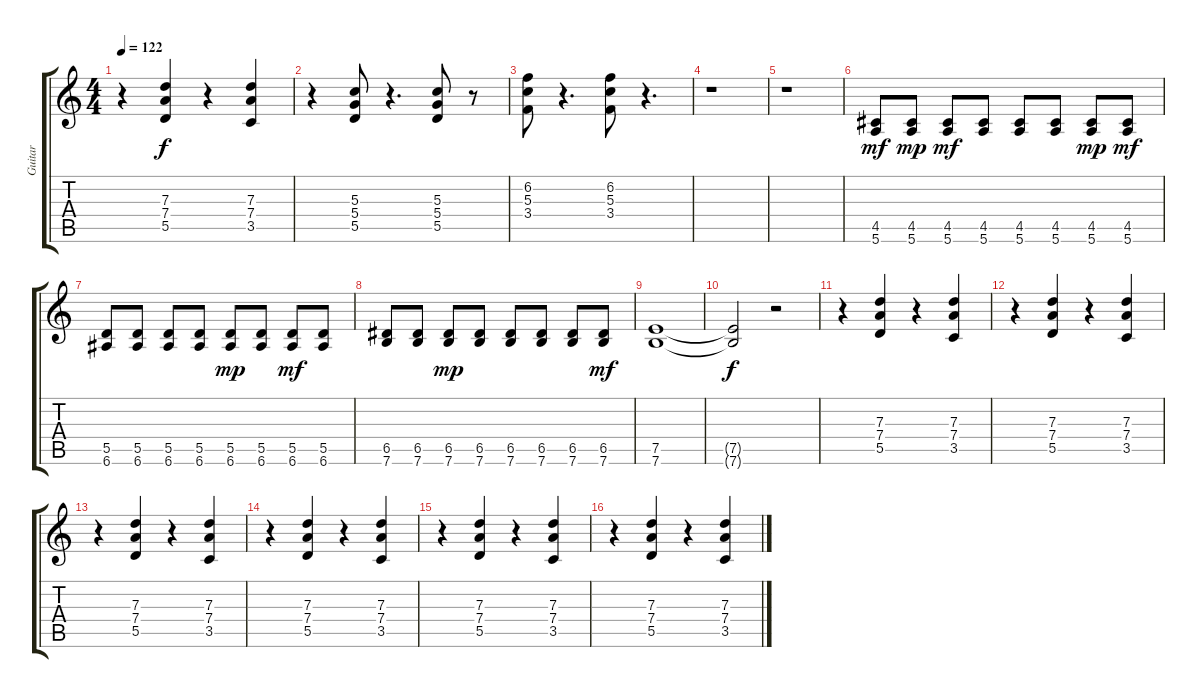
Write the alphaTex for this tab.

\track ("Guitar" "Guitar") {instrument overdrivenguitar}
\staff {score tabs}
\tuning (E4 B3 G3 D3 A2 E2) {hide}
\ts (4 4)
\tempo 122
\clef g2
\ks c
r.4{dy f} (7.3 7.4 5.5).4 r.4 (7.3 7.4 3.5).4 |
r.4 (5.3 5.4 5.5).8 r.4{d} (5.3 5.4 5.5).8 r.8 |
(6.2 5.3 3.4).8 r.4{d} (6.2 5.3 3.4).8 r.4{d} |
r.1 |
r.1 |
(4.5 5.6).8{dy mf} (4.5 5.6).8{dy mp} (4.5 5.6).8{dy mf} (4.5 5.6).8 (4.5 5.6).8 (4.5 5.6).8 (4.5 5.6).8{dy mp} (4.5 5.6).8{dy mf} |
(5.5 6.6).8 (5.5 6.6).8 (5.5 6.6).8 (5.5 6.6).8 (5.5 6.6).8{dy mp} (5.5 6.6).8 (5.5 6.6).8{dy mf} (5.5 6.6).8 |
(6.5 7.6).8 (6.5 7.6).8 (6.5 7.6).8{dy mp} (6.5 7.6).8 (6.5 7.6).8 (6.5 7.6).8 (6.5 7.6).8 (6.5 7.6).8{dy mf} |
(7.5 7.6).1 |
(7.5{t} 7.6{t}).2{dy f} r.2 |
r.4 (7.3 7.4 5.5).4 r.4 (7.3 7.4 3.5).4 |
r.4 (7.3 7.4 5.5).4 r.4 (7.3 7.4 3.5).4 |
r.4 (7.3 7.4 5.5).4 r.4 (7.3 7.4 3.5).4 |
r.4 (7.3 7.4 5.5).4 r.4 (7.3 7.4 3.5).4 |
r.4 (7.3 7.4 5.5).4 r.4 (7.3 7.4 3.5).4 |
r.4 (7.3 7.4 5.5).4 r.4 (7.3 7.4 3.5).4
